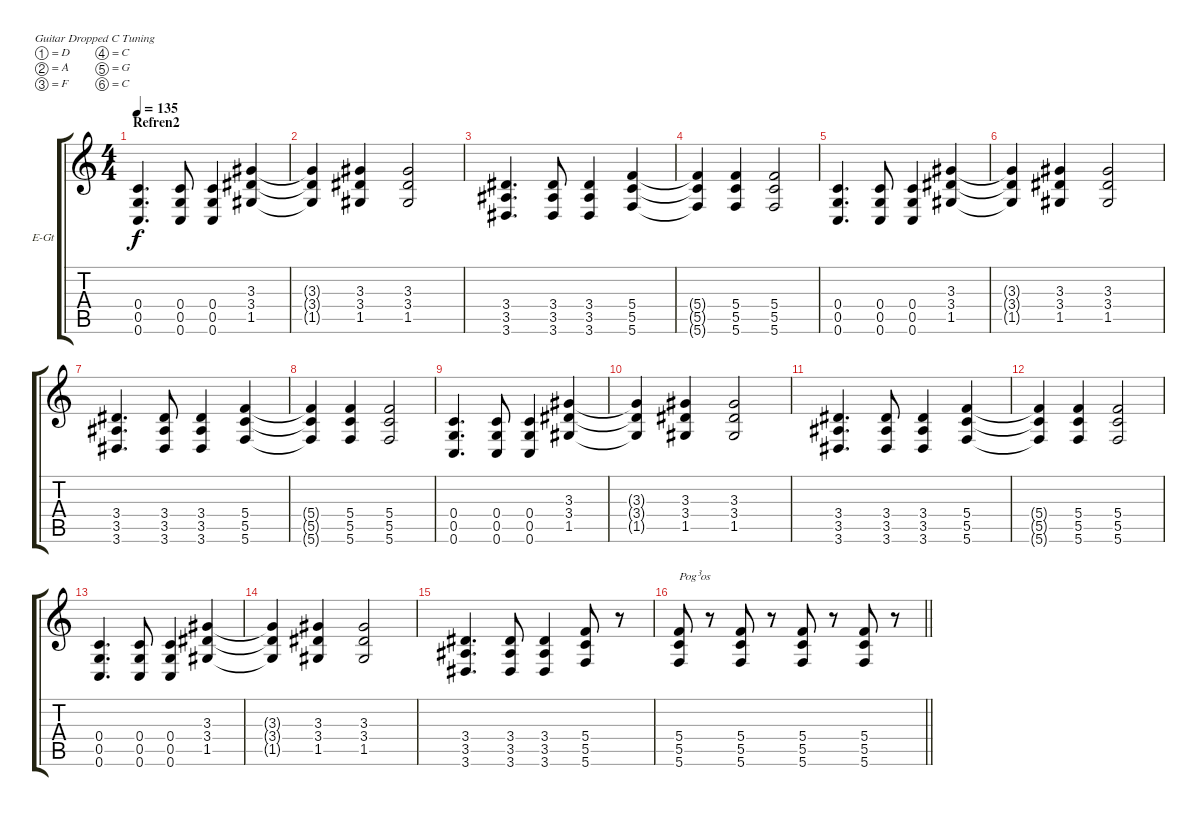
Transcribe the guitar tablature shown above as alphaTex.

\bracketExtendMode groupsimilarinstruments
\firstSystemTrackNameOrientation horizontal
\otherSystemsTrackNameOrientation horizontal
\track ("Gitara1" "E-Gt") {instrument distortionguitar}
\staff {score tabs}
\tuning (D4 A3 F3 C3 G2 C2)
\ts (4 4)
\section ("" "Refren2")
\tempo 135
\clef g2
\ks c
(0.4 0.5 0.6).4{d dy f} (0.4 0.5 0.6).8 (0.4 0.5 0.6).4 (3.3 3.4 1.5).4 |
(3.3{t} 3.4{t} 1.5{t}).4 (3.3 3.4 1.5).4 (3.3 3.4 1.5).2 |
(3.4 3.5 3.6).4{d} (3.4 3.5 3.6).8 (3.4 3.5 3.6).4 (5.4 5.5 5.6).4 |
(5.4{t} 5.5{t} 5.6{t}).4 (5.4 5.5 5.6).4 (5.4 5.5 5.6).2 |
(0.4 0.5 0.6).4{d} (0.4 0.5 0.6).8 (0.4 0.5 0.6).4 (3.3 3.4 1.5).4 |
(3.3{t} 3.4{t} 1.5{t}).4 (3.3 3.4 1.5).4 (3.3 3.4 1.5).2 |
(3.4 3.5 3.6).4{d} (3.4 3.5 3.6).8 (3.4 3.5 3.6).4 (5.4 5.5 5.6).4 |
(5.4{t} 5.5{t} 5.6{t}).4 (5.4 5.5 5.6).4 (5.4 5.5 5.6).2 |
(0.4 0.5 0.6).4{d} (0.4 0.5 0.6).8 (0.4 0.5 0.6).4 (3.3 3.4 1.5).4 |
(3.3{t} 3.4{t} 1.5{t}).4 (3.3 3.4 1.5).4 (3.3 3.4 1.5).2 |
(3.4 3.5 3.6).4{d} (3.4 3.5 3.6).8 (3.4 3.5 3.6).4 (5.4 5.5 5.6).4 |
(5.4{t} 5.5{t} 5.6{t}).4 (5.4 5.5 5.6).4 (5.4 5.5 5.6).2 |
(0.4 0.5 0.6).4{d} (0.4 0.5 0.6).8 (0.4 0.5 0.6).4 (3.3 3.4 1.5).4 |
(3.3{t} 3.4{t} 1.5{t}).4 (3.3 3.4 1.5).4 (3.3 3.4 1.5).2 |
(3.4 3.5 3.6).4{d} (3.4 3.5 3.6).8 (3.4 3.5 3.6).4 (5.4 5.5 5.6).8 r.8 |
\barLineRight lightlight
(5.4 5.5 5.6).8{txt "Pog³os"} r.8 (5.4 5.5 5.6).8 r.8 (5.4 5.5 5.6).8 r.8 (5.4 5.5 5.6).8 r.8
